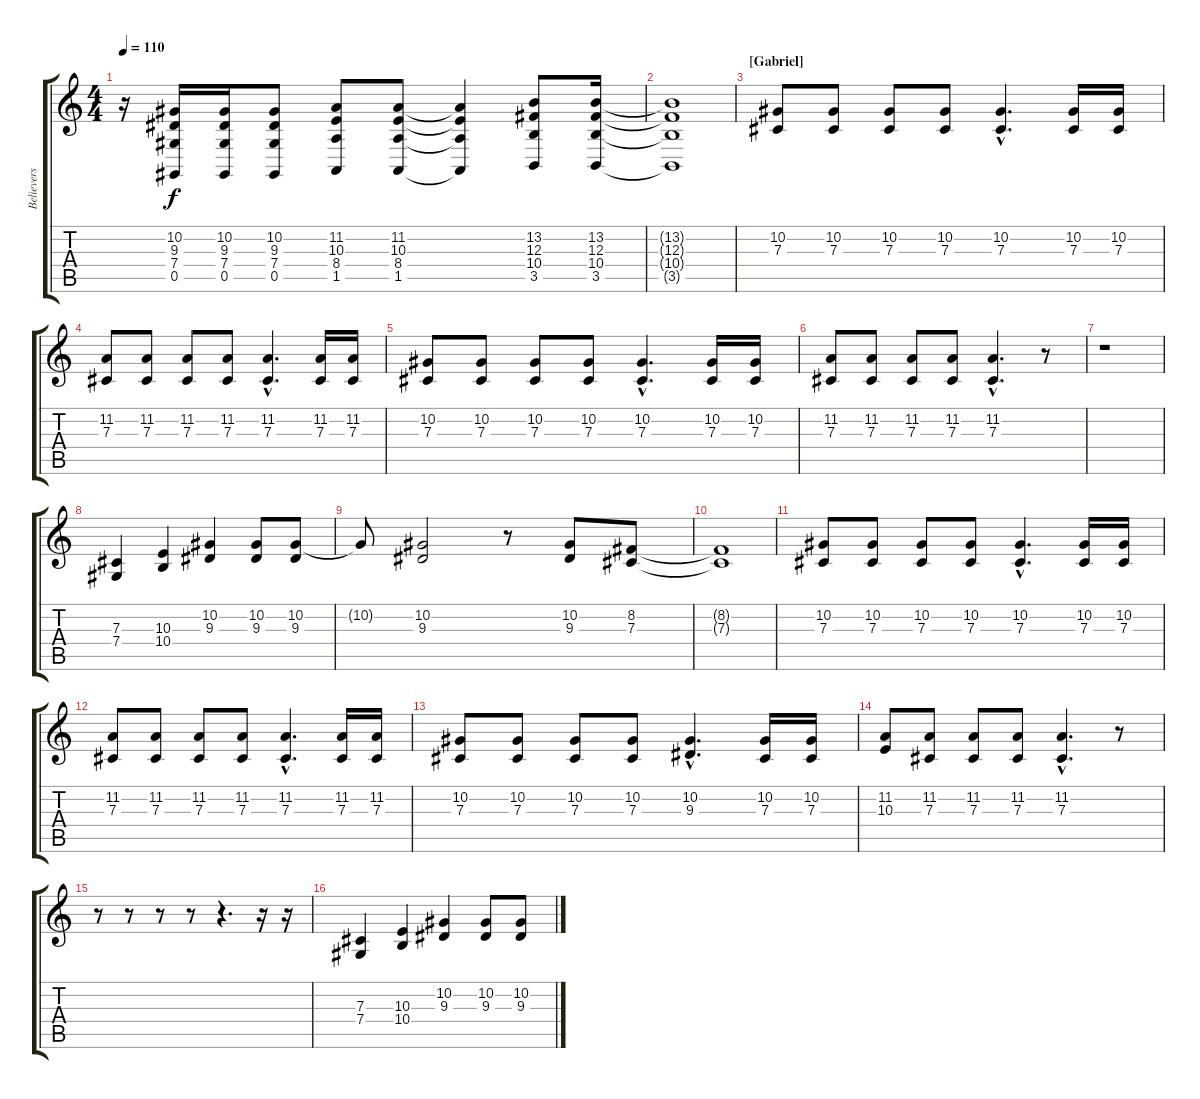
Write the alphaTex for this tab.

\track ("Believers" "Believers") {instrument choiraahs}
\staff {score tabs}
\tuning (Eb4 Bb3 Gb3 Db3 Ab2 Eb2) {hide}
\ts (4 4)
\tempo 110
\clef g2
\ks c
r.16{dy f} (10.2 9.3 7.4 0.5).16 (10.2 9.3 7.4 0.5).16 (10.2 9.3 7.4 0.5).8 (11.2 10.3 8.4 1.5).8 (11.2 10.3 8.4 1.5).8 (11.2{t} 10.3{t} 8.4{t} 1.5{t}).4 (13.2 12.3 10.4 3.5).8 (13.2 12.3 10.4 3.5).16 |
(13.2{t} 12.3{t} 10.4{t} 3.5{t}).1 |
\section ("" "[Gabriel]")
(10.2 7.3).8 (10.2 7.3).8 (10.2 7.3).8 (10.2 7.3).8 (10.2{hac} 7.3{hac}).4{d} (10.2 7.3).16 (10.2 7.3).16 |
(11.2 7.3).8 (11.2 7.3).8 (11.2 7.3).8 (11.2 7.3).8 (11.2{hac} 7.3{hac}).4{d} (11.2 7.3).16 (11.2 7.3).16 |
(10.2 7.3).8 (10.2 7.3).8 (10.2 7.3).8 (10.2 7.3).8 (10.2{hac} 7.3{hac}).4{d} (10.2 7.3).16 (10.2 7.3).16 |
(11.2 7.3).8 (11.2 7.3).8 (11.2 7.3).8 (11.2 7.3).8 (11.2{hac} 7.3{hac}).4{d} r.8 |
r.1 |
(7.3 7.4).4 (10.3 10.4).4 (10.2 9.3).4 (10.2 9.3).8 (10.2 9.3).8 |
10.2{t}.8 (10.2 9.3).2 r.8 (10.2 9.3).8 (8.2 7.3).8 |
(8.2{t} 7.3{t}).1 |
(10.2 7.3).8 (10.2 7.3).8 (10.2 7.3).8 (10.2 7.3).8 (10.2{hac} 7.3{hac}).4{d} (10.2 7.3).16 (10.2 7.3).16 |
(11.2 7.3).8 (11.2 7.3).8 (11.2 7.3).8 (11.2 7.3).8 (11.2{hac} 7.3{hac}).4{d} (11.2 7.3).16 (11.2 7.3).16 |
(10.2 7.3).8 (10.2 7.3).8 (10.2 7.3).8 (10.2 7.3).8 (10.2{hac} 9.3{hac}).4{d} (10.2 7.3).16 (10.2 7.3).16 |
(11.2 10.3).8 (11.2 7.3).8 (11.2 7.3).8 (11.2 7.3).8 (11.2{hac} 7.3{hac}).4{d} r.8 |
r.8 r.8 r.8 r.8 r.4{d} r.16 r.16 |
(7.3 7.4).4 (10.3 10.4).4 (10.2 9.3).4 (10.2 9.3).8 (10.2 9.3).8
